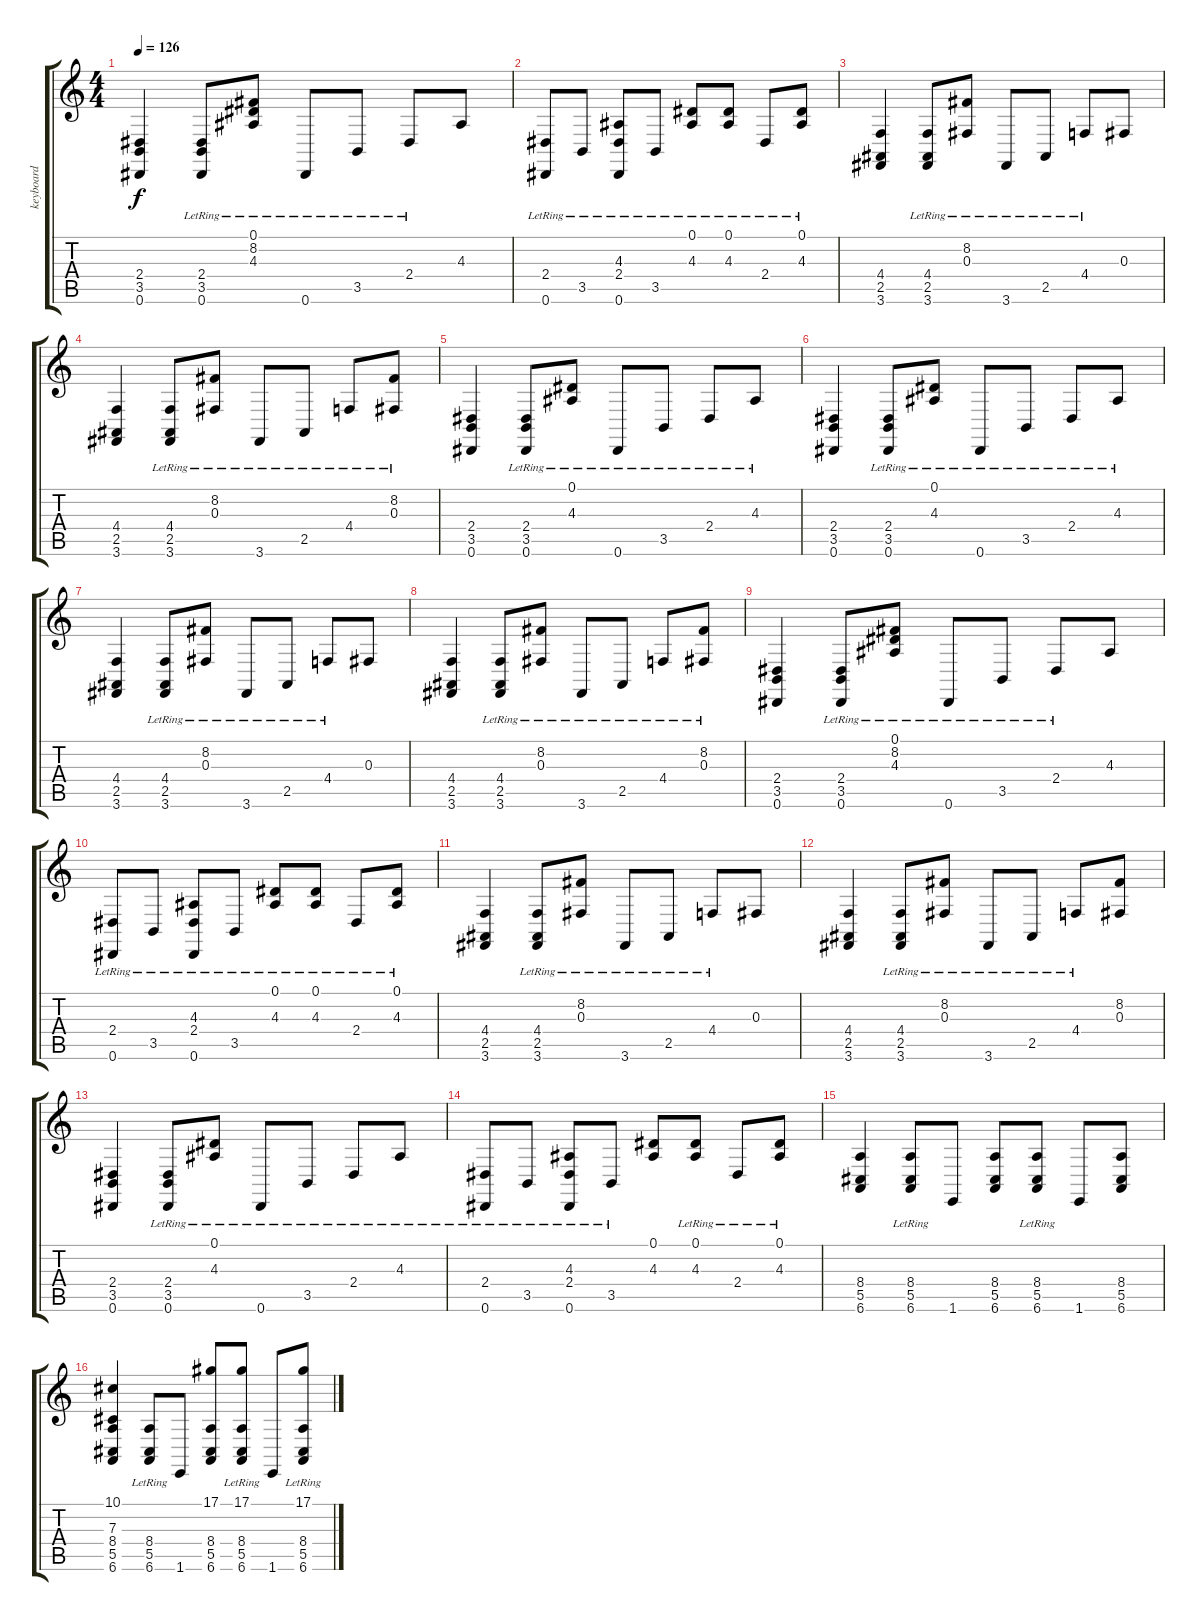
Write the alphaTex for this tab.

\track ("keyboard" "keyboard") {instrument brightacousticpiano}
\staff {score tabs}
\tuning (Eb4 Bb3 Gb3 Db3 Ab2 Eb2) {hide}
\ts (4 4)
\tempo 126
\clef g2
\ks c
(2.4 3.5 0.6).4{dy f} (2.4{lr} 3.5{lr} 0.6{lr}).8 (0.1 8.2 4.3{lr}).8 0.6{lr}.8 3.5{lr}.8 2.4{lr}.8 4.3.8 |
(2.4{lr} 0.6{lr}).8 3.5{lr}.8 (4.3 2.4{lr} 0.6{lr}).8 3.5{lr}.8 (0.1{lr} 4.3{lr}).8 (0.1{lr} 4.3{lr}).8 2.4{lr}.8 (0.1{lr} 4.3{lr}).8 |
(4.4 2.5 3.6).4 (4.4{lr} 2.5{lr} 3.6{lr}).8 (8.2 0.3{lr}).8 3.6{lr}.8 2.5{lr}.8 4.4{lr}.8 0.3.8 |
(4.4 2.5 3.6).4 (4.4{lr} 2.5{lr} 3.6{lr}).8 (8.2{lr} 0.3{lr}).8 3.6{lr}.8 2.5{lr}.8 4.4{lr}.8 (8.2{lr} 0.3{lr}).8 |
(2.4 3.5 0.6).4 (2.4{lr} 3.5{lr} 0.6{lr}).8 (0.1{lr} 4.3{lr}).8 0.6{lr}.8 3.5{lr}.8 2.4{lr}.8 4.3{lr}.8 |
(2.4 3.5 0.6).4 (2.4{lr} 3.5{lr} 0.6{lr}).8 (0.1{lr} 4.3{lr}).8 0.6{lr}.8 3.5{lr}.8 2.4{lr}.8 4.3{lr}.8 |
(4.4 2.5 3.6).4 (4.4{lr} 2.5{lr} 3.6{lr}).8 (8.2 0.3{lr}).8 3.6{lr}.8 2.5{lr}.8 4.4{lr}.8 0.3.8 |
(4.4 2.5 3.6).4 (4.4{lr} 2.5{lr} 3.6{lr}).8 (8.2{lr} 0.3{lr}).8 3.6{lr}.8 2.5{lr}.8 4.4{lr}.8 (8.2{lr} 0.3{lr}).8 |
(2.4 3.5 0.6).4 (2.4{lr} 3.5{lr} 0.6{lr}).8 (0.1 8.2 4.3{lr}).8 0.6{lr}.8 3.5{lr}.8 2.4{lr}.8 4.3.8 |
(2.4{lr} 0.6{lr}).8 3.5{lr}.8 (4.3 2.4{lr} 0.6{lr}).8 3.5{lr}.8 (0.1{lr} 4.3).8 (0.1{lr} 4.3{lr}).8 2.4{lr}.8 (0.1{lr} 4.3{lr}).8 |
(4.4 2.5 3.6).4 (4.4{lr} 2.5{lr} 3.6{lr}).8 (8.2 0.3{lr}).8 3.6{lr}.8 2.5{lr}.8 4.4{lr}.8 0.3.8 |
(4.4 2.5 3.6).4 (4.4{lr} 2.5{lr} 3.6{lr}).8 (8.2 0.3{lr}).8 3.6{lr}.8 2.5{lr}.8 4.4{lr}.8 (8.2 0.3).8 |
(2.4 3.5 0.6).4 (2.4{lr} 3.5{lr} 0.6{lr}).8 (0.1{lr} 4.3{lr}).8 0.6{lr}.8 3.5{lr}.8 2.4{lr}.8 4.3{lr}.8 |
(2.4{lr} 0.6{lr}).8 3.5{lr}.8 (4.3{lr} 2.4{lr} 0.6).8 3.5{lr}.8 (0.1 4.3).8 (0.1{lr} 4.3{lr}).8 2.4{lr}.8 (0.1{lr} 4.3{lr}).8 |
(8.4 5.5 6.6).4 (8.4{lr} 5.5{lr} 6.6).8 1.6.8 (8.4 5.5 6.6).8 (8.4{lr} 5.5{lr} 6.6).8 1.6.8 (8.4 5.5 6.6).8 |
(10.1 7.3 8.4 5.5 6.6).4 (8.4{lr} 5.5{lr} 6.6).8 1.6.8 (17.1 8.4 5.5 6.6).8 (17.1{lr} 8.4{lr} 5.5{lr} 6.6).8 1.6.8 (17.1{lr} 8.4 5.5 6.6).8
